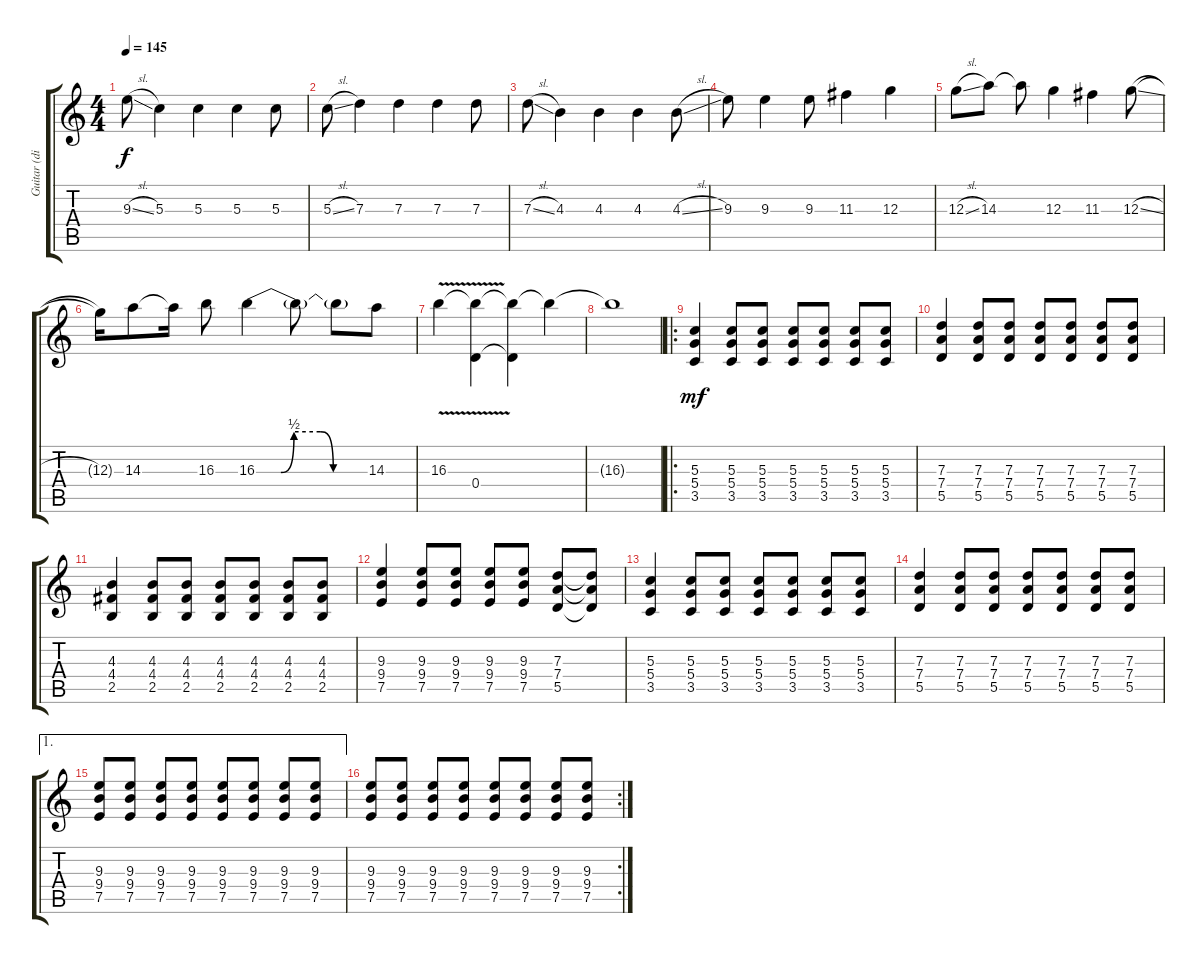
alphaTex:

\track ("Guitar (distortion)" "Guitar (di") {instrument distortionguitar}
\staff {score tabs}
\tuning (E4 B3 G3 D3 A2 E2) {hide}
\ts (4 4)
\tempo 145
\clef g2
\ks c
9.3{sl}.8{dy f} 5.3.4 5.3.4 5.3.4 5.3.8 |
5.3{sl}.8 7.3.4 7.3.4 7.3.4 7.3.8 |
7.3{sl}.8 4.3.4 4.3.4 4.3.4 4.3{sl}.8 |
9.3.8 9.3.4 9.3.8 11.3.4 12.3.4 |
12.3{sl}.8 14.3.8 14.3{t}.8 12.3.4 11.3.4 12.3{sl}.8 |
12.3{t}.16 14.3.8 14.3{t}.16 16.3.8 16.3{be (custom 0 0 13 0 20 2 34 2 41 0 60 0)}.4 16.3{t}.8 16.3{t}.8 14.3.8 |
16.3{v}.4 (16.3{t} 0.4).4 (16.3{t} 0.4{t}).4 16.3{t}.4 |
16.3{t}.1 |
\ro
(5.3 5.4 3.5).4{dy mf volume 13 balance 13 instrument distortionguitar} (5.3 5.4 3.5).8 (5.3 5.4 3.5).8 (5.3 5.4 3.5).8 (5.3 5.4 3.5).8 (5.3 5.4 3.5).8 (5.3 5.4 3.5).8 |
(7.3 7.4 5.5).4 (7.3 7.4 5.5).8 (7.3 7.4 5.5).8 (7.3 7.4 5.5).8 (7.3 7.4 5.5).8 (7.3 7.4 5.5).8 (7.3 7.4 5.5).8 |
(4.3 4.4 2.5).4 (4.3 4.4 2.5).8 (4.3 4.4 2.5).8 (4.3 4.4 2.5).8 (4.3 4.4 2.5).8 (4.3 4.4 2.5).8 (4.3 4.4 2.5).8 |
(9.3 9.4 7.5).4 (9.3 9.4 7.5).8 (9.3 9.4 7.5).8 (9.3 9.4 7.5).8 (9.3 9.4 7.5).8 (7.3 7.4 5.5).8 (7.3{t} 7.4{t} 5.5{t}).8 |
(5.3 5.4 3.5).4 (5.3 5.4 3.5).8 (5.3 5.4 3.5).8 (5.3 5.4 3.5).8 (5.3 5.4 3.5).8 (5.3 5.4 3.5).8 (5.3 5.4 3.5).8 |
(7.3 7.4 5.5).4 (7.3 7.4 5.5).8 (7.3 7.4 5.5).8 (7.3 7.4 5.5).8 (7.3 7.4 5.5).8 (7.3 7.4 5.5).8 (7.3 7.4 5.5).8 |
\ae 1
(9.3 9.4 7.5).8 (9.3 9.4 7.5).8 (9.3 9.4 7.5).8 (9.3 9.4 7.5).8 (9.3 9.4 7.5).8 (9.3 9.4 7.5).8 (9.3 9.4 7.5).8 (9.3 9.4 7.5).8 |
\rc 2
(9.3 9.4 7.5).8 (9.3 9.4 7.5).8 (9.3 9.4 7.5).8 (9.3 9.4 7.5).8 (9.3 9.4 7.5).8 (9.3 9.4 7.5).8 (9.3 9.4 7.5).8 (9.3 9.4 7.5).8
